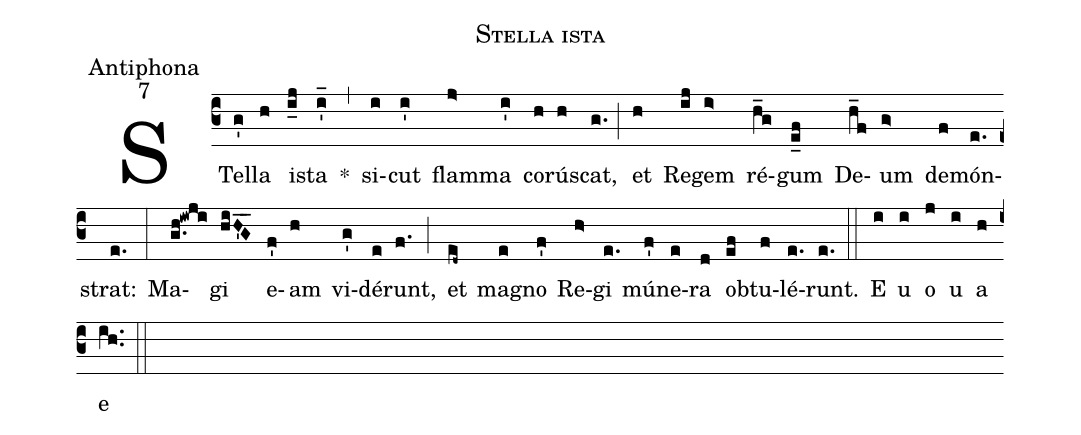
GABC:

name:Stella ista;
office-part:Antiphona;
mode:7;
%%
(c3) STel(g')la(h) i(i_j)sta(i'_) *(,) si(i)cut(i') flam(j>)ma(i') co(h)rú(h)scat,(g.) (;) et(h) Re(ij)gem(i>) ré(h_g)gum(e_f) De(h_f)um(g>) de(f)món(e.)strat:(e.) (:) Ma(g.h!iwji)gi(hiH'_G_) e(f')am(h) vi(g')dé(e)runt,(f.) (;) et(ed~) ma(e)gno(f') Re(h>)gi(e.) mú(f')ne(e)ra(d) ob(ef)tu(f)lé(e.)runt.(e.) (::) E(i) u(i) o(j) u(i) a(h) e(ih..) (::)
